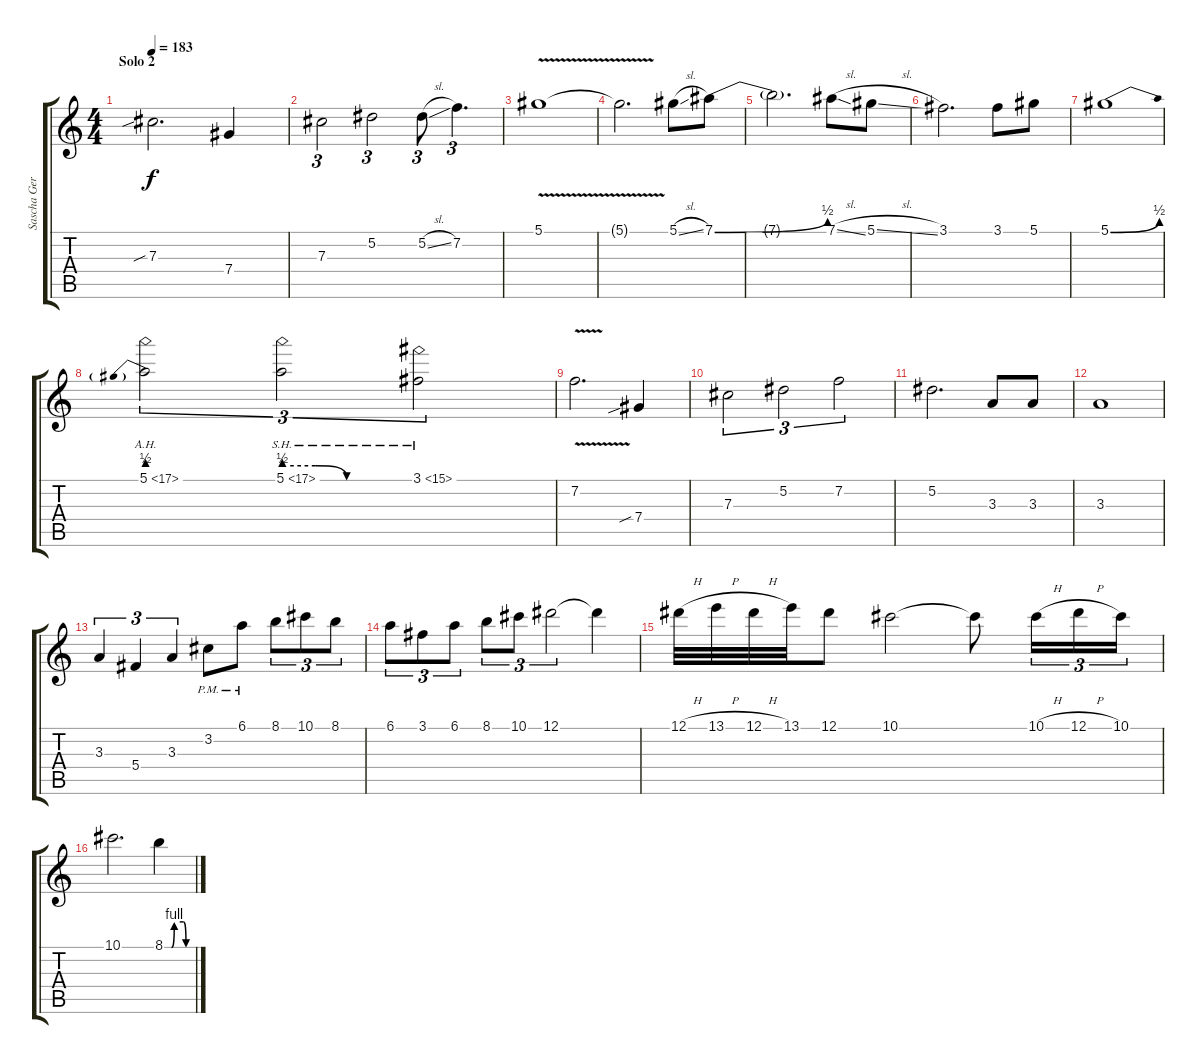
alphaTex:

\track ("Sascha Gerstner" "Sascha Ger") {instrument distortionguitar}
\staff {score tabs}
\tuning (Eb4 Bb3 Gb3 Db3 Ab2 Db2) {hide}
\ts (4 4)
\section ("" "Solo 2")
\tempo 183
\clef g2
\ks c
7.3{sib}.2{d dy f} 7.4.4 |
7.3.2{tu (3 2)} 5.2.2{tu (3 2)} 5.2{sl}.8{tu (3 2)} 7.2.4{d tu (3 2)} |
5.1{v}.1 |
5.1{t}.2{d} 5.1{sl}.8 7.1{be (bend 0 0 60 2)}.8 |
7.1{t}.2{d} 7.1{sl}.8 5.1{sl}.8 |
3.1.2{d} 3.1.8 5.1.8 |
5.1{be (bend 0 0 60 2)}.1 |
5.1{be (prebend 0 2 60 2) ah 12}.2{tu (3 2)} 5.1{be (custom 0 2 15 2 30 0 60 0) sh 12}.2{tu (3 2)} 3.1{sh 12}.2{tu (3 2)} |
7.2{v}.2{d} 7.4{sib}.4 |
7.3.2{tu (3 2)} 5.2.2{tu (3 2)} 7.2.2{tu (3 2)} |
5.2.2{d} 3.3.8 3.3.8 |
3.3.1 |
3.3.4{tu (3 2)} 5.4.4{tu (3 2)} 3.3.4{tu (3 2)} 3.2{pm}.8 6.1{pm}.8 8.1.8{tu (3 2)} 10.1.8{tu (3 2)} 8.1.8{tu (3 2)} |
6.1.8{tu (3 2)} 3.1.8{tu (3 2)} 6.1.8{tu (3 2)} 8.1.8{tu (3 2)} 10.1.8{tu (3 2)} 12.1.2{tu (3 2)} 12.1{t}.4 |
12.1{h}.32 13.1{h}.32 12.1{h}.32 13.1.32 12.1.8 10.1.2 10.1{t}.8 10.1{h}.16{tu (3 2)} 12.1{h}.16{tu (3 2)} 10.1.16{tu (3 2)} |
10.1.2{d} 8.1{be (custom 0 0 15 0 21 4 41 4 47 0 60 0)}.4
